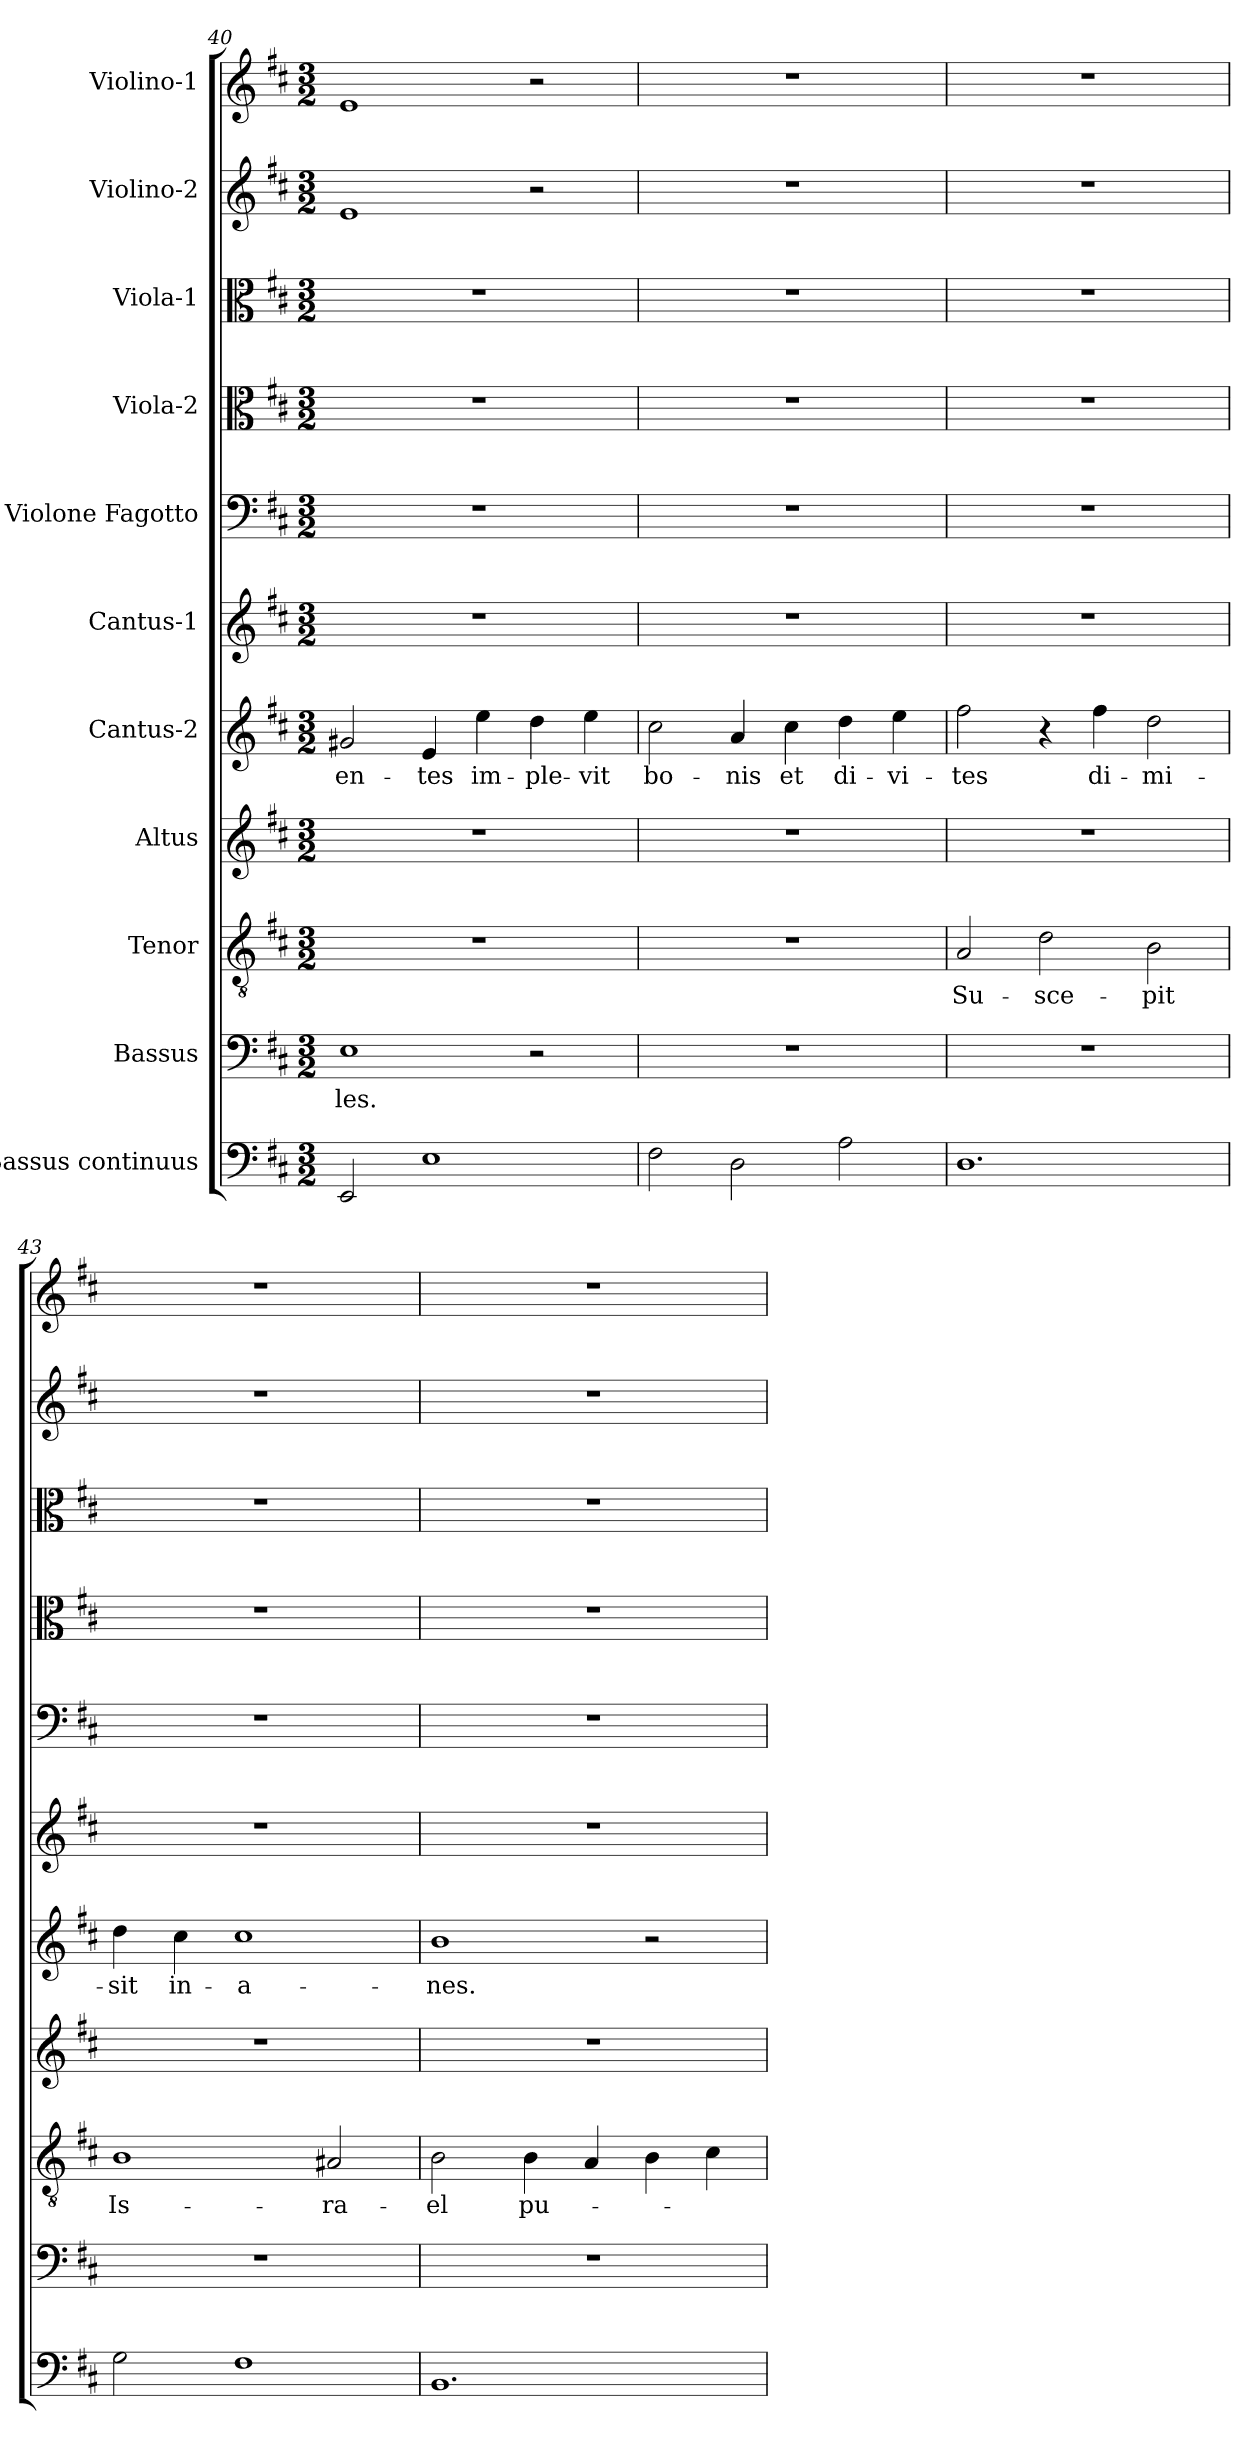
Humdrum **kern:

**kern	**kern	**text	**kern	**text	**kern	**kern	**text	**kern	**kern	**kern	**kern	**kern	**kern
*part11	*part10	*part10	*part9	*part9	*part8	*part7	*part7	*part6	*part5	*part4	*part3	*part2	*part1
*staff11	*staff10	*staff10	*staff9	*staff9	*staff8	*staff7	*staff7	*staff6	*staff5	*staff4	*staff3	*staff2	*staff1
*I"Bassus continuus	*I"Bassus	*	*I"Tenor	*	*I"Altus	*I"Cantus-2	*	*I"Cantus-1	*I"Violone Fagotto	*I"Viola-2	*I"Viola-1	*I"Violino-2	*I"Violino-1
*clefF4	*clefF4	*	*clefGv2	*	*clefG2	*clefG2	*	*clefG2	*clefF4	*clefC3	*clefC3	*clefG2	*clefG2
*k[f#c#]	*k[f#c#]	*	*k[f#c#]	*	*k[f#c#]	*k[f#c#]	*	*k[f#c#]	*k[f#c#]	*k[f#c#]	*k[f#c#]	*k[f#c#]	*k[f#c#]
*D:	*D:	*	*D:	*	*D:	*D:	*	*D:	*D:	*D:	*D:	*D:	*D:
*M3/2	*M3/2	*	*M3/2	*	*M3/2	*M3/2	*	*M3/2	*M3/2	*M3/2	*M3/2	*M3/2	*M3/2
=40	=40	=40	=40	=40	=40	=40	=40	=40	=40	=40	=40	=40	=40
!	!	!LO:LY:b	!	!	!	!	!LO:LY:b	!	!	!	!	!	!
2EE!/	1E	-les.	1.r	.	1.r	2g#X/	-en-	1.r	1.r	1.r	1.r	1e	1e
!	!	!	!	!	!	!	!LO:LY:b	!	!	!	!	!	!
1E!	.	.	.	.	.	4e/	-tes	.	.	.	.	.	.
!	!	!	!	!	!	!	!LO:LY:b	!	!	!	!	!	!
.	.	.	.	.	.	4ee\	im-	.	.	.	.	.	.
!	!	!	!	!	!	!	!LO:LY:b	!	!	!	!	!	!
.	2r	.	.	.	.	4dd\	-ple-	.	.	.	.	2r	2r
!	!	!	!	!	!	!	!LO:LY:b	!	!	!	!	!	!
.	.	.	.	.	.	4ee\	-vit	.	.	.	.	.	.
!!LO:PB:g=z
=41	=41	=41	=41	=41	=41	=41	=41	=41	=41	=41	=41	=41	=41
!	!	!	!	!	!	!	!LO:LY:b	!	!	!	!	!	!
2F#!\	1.r	.	1.r	.	1.r	2cc#\	bo-	1.r	1.r	1.r	1.r	1.r	1.r
!	!	!	!	!	!	!	!LO:LY:b	!	!	!	!	!	!
2D!\	.	.	.	.	.	4a/	-nis	.	.	.	.	.	.
!	!	!	!	!	!	!	!LO:LY:b	!	!	!	!	!	!
.	.	.	.	.	.	4cc#\	et	.	.	.	.	.	.
!	!	!	!	!	!	!	!LO:LY:b	!	!	!	!	!	!
2A!\	.	.	.	.	.	4dd\	di-	.	.	.	.	.	.
!	!	!	!	!	!	!	!LO:LY:b	!	!	!	!	!	!
.	.	.	.	.	.	4ee\	-vi-	.	.	.	.	.	.
=42	=42	=42	=42	=42	=42	=42	=42	=42	=42	=42	=42	=42	=42
!	!	!	!	!LO:LY:b	!	!	!LO:LY:b	!	!	!	!	!	!
1.D!	1.r	.	2A/	Su-	1.r	2ff#\	-tes	1.r	1.r	1.r	1.r	1.r	1.r
!	!	!	!	!LO:LY:b	!	!	!	!	!	!	!	!	!
.	.	.	2d\	-sce-	.	4r	.	.	.	.	.	.	.
!	!	!	!	!	!	!	!LO:LY:b	!	!	!	!	!	!
.	.	.	.	.	.	4ff#\	di-	.	.	.	.	.	.
!	!	!	!	!LO:LY:b	!	!	!LO:LY:b	!	!	!	!	!	!
.	.	.	2B\	-pit	.	2dd\	-mi-	.	.	.	.	.	.
=43	=43	=43	=43	=43	=43	=43	=43	=43	=43	=43	=43	=43	=43
!	!	!	!	!LO:LY:b	!	!	!LO:LY:b	!	!	!	!	!	!
2G!\	1.r	.	1B	Is-	1.r	4dd\	-sit	1.r	1.r	1.r	1.r	1.r	1.r
!	!	!	!	!	!	!	!LO:LY:b	!	!	!	!	!	!
.	.	.	.	.	.	4cc#\	in-	.	.	.	.	.	.
!	!	!	!	!	!	!	!LO:LY:b	!	!	!	!	!	!
1F#!	.	.	.	.	.	1cc#	-a-	.	.	.	.	.	.
!	!	!	!	!LO:LY:b	!	!	!	!	!	!	!	!	!
.	.	.	2A#X/	-ra-	.	.	.	.	.	.	.	.	.
=44	=44	=44	=44	=44	=44	=44	=44	=44	=44	=44	=44	=44	=44
!	!	!	!	!LO:LY:b	!	!	!LO:LY:b	!	!	!	!	!	!
1.BB!	1.r	.	2B\	-el	1.r	1b	-nes.	1.r	1.r	1.r	1.r	1.r	1.r
!	!	!	!	!LO:LY:b	!	!	!	!	!	!	!	!	!
.	.	.	4B\	pu-	.	.	.	.	.	.	.	.	.
.	.	.	4A/	.	.	.	.	.	.	.	.	.	.
.	.	.	4B\	.	.	2r	.	.	.	.	.	.	.
.	.	.	4c#\	.	.	.	.	.	.	.	.	.	.
=	=	=	=	=	=	=	=	=	=	=	=	=	=
*-	*-	*-	*-	*-	*-	*-	*-	*-	*-	*-	*-	*-	*-
